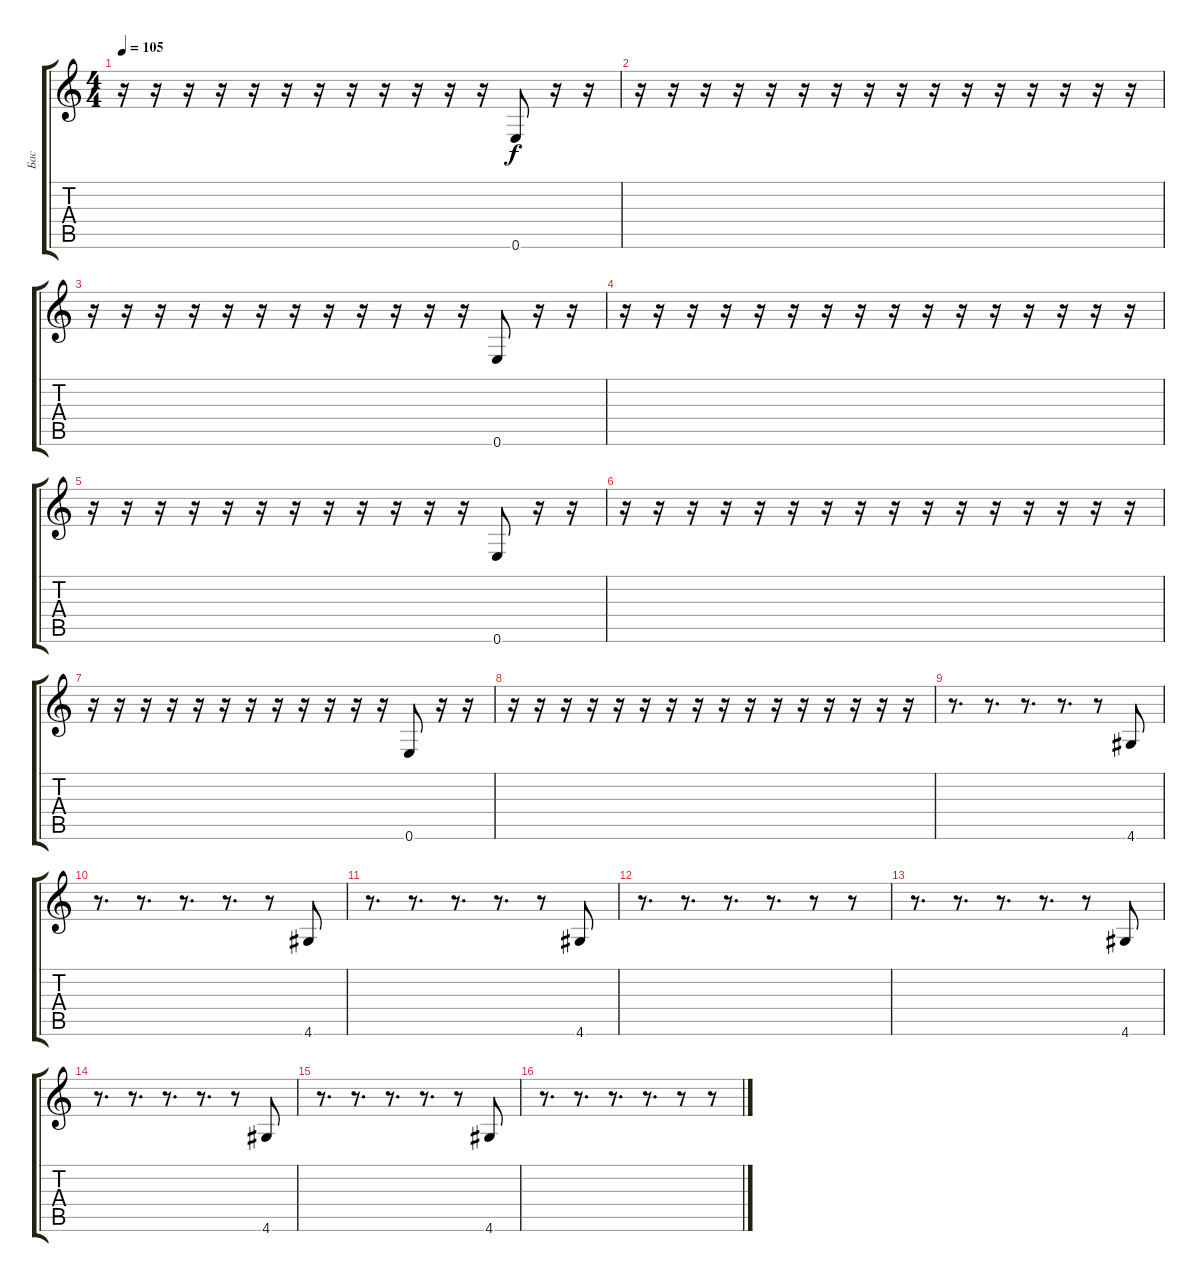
\track ("Бас" "Бас") {instrument electricbassfinger}
\staff {score tabs}
\tuning (E4 B3 G3 D3 A2 E2) {hide}
\ts (4 4)
\tempo 105
\clef g2
\ks c
r.16{dy f} r.16 r.16 r.16 r.16 r.16 r.16 r.16 r.16 r.16 r.16 r.16 0.6.8 r.16 r.16 |
r.16 r.16 r.16 r.16 r.16 r.16 r.16 r.16 r.16 r.16 r.16 r.16 r.16 r.16 r.16 r.16 |
r.16 r.16 r.16 r.16 r.16 r.16 r.16 r.16 r.16 r.16 r.16 r.16 0.6.8 r.16 r.16 |
r.16 r.16 r.16 r.16 r.16 r.16 r.16 r.16 r.16 r.16 r.16 r.16 r.16 r.16 r.16 r.16 |
r.16 r.16 r.16 r.16 r.16 r.16 r.16 r.16 r.16 r.16 r.16 r.16 0.6.8 r.16 r.16 |
r.16 r.16 r.16 r.16 r.16 r.16 r.16 r.16 r.16 r.16 r.16 r.16 r.16 r.16 r.16 r.16 |
r.16 r.16 r.16 r.16 r.16 r.16 r.16 r.16 r.16 r.16 r.16 r.16 0.6.8 r.16 r.16 |
r.16 r.16 r.16 r.16 r.16 r.16 r.16 r.16 r.16 r.16 r.16 r.16 r.16 r.16 r.16 r.16 |
r.8{d} r.8{d} r.8{d} r.8{d} r.8 4.6.8 |
r.8{d} r.8{d} r.8{d} r.8{d} r.8 4.6.8 |
r.8{d} r.8{d} r.8{d} r.8{d} r.8 4.6.8 |
r.8{d} r.8{d} r.8{d} r.8{d} r.8 r.8 |
r.8{d} r.8{d} r.8{d} r.8{d} r.8 4.6.8 |
r.8{d} r.8{d} r.8{d} r.8{d} r.8 4.6.8 |
r.8{d} r.8{d} r.8{d} r.8{d} r.8 4.6.8 |
r.8{d} r.8{d} r.8{d} r.8{d} r.8 r.8
